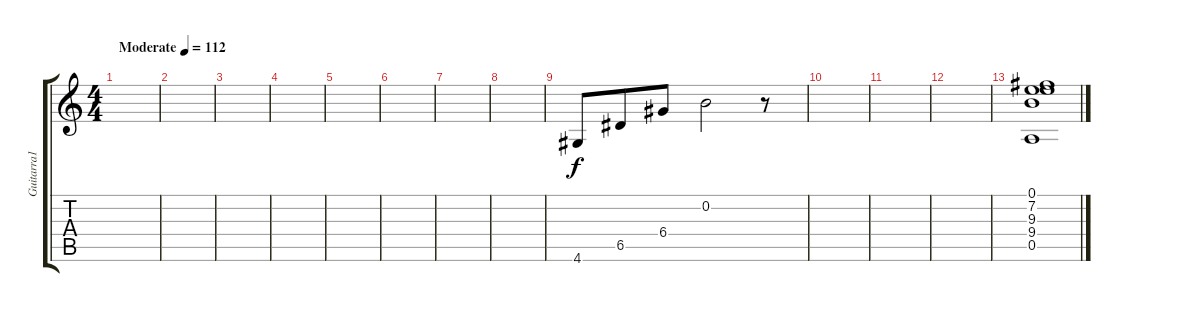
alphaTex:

\track ("Guitarra1" "Guitarra1") {instrument electricguitarclean}
\staff {score tabs}
\tuning (E4 B3 G3 D3 A2 E2) {hide}
\ts (4 4)
\tempo (112 "Moderate")
\clef g2
\ks c
|
|
|
|
|
|
|
|
4.6.8 6.5.8{beam merge} 6.4.8 0.2.2 r.8 |
|
|
|
(0.1 7.2 9.3 9.4 0.5).1{dy f}
